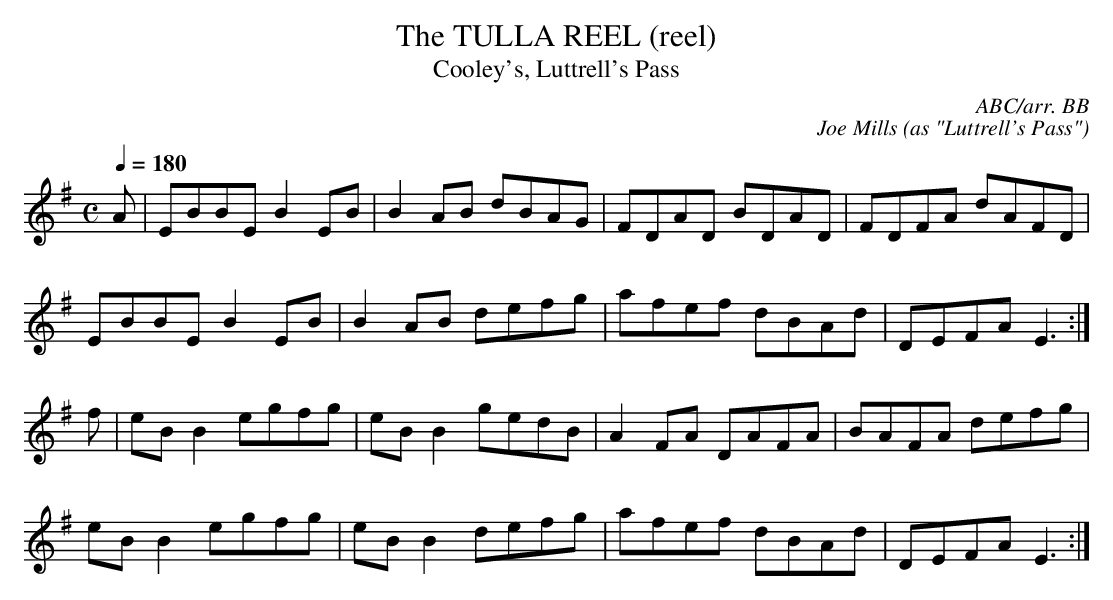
X:1
T:TULLA REEL (reel), The
T:Cooley's, Luttrell's Pass
C:ABC/arr. BB
C:Joe Mills (as "Luttrell's Pass")
M:C
L:1/8
Q:1/4=180
K:Em
A|EBBE B2EB|B2AB dBAG|FDAD BDAD|FDFA dAFD|
EBBE B2EB|B2AB defg|afef dBAd|DEFA E3:|
f|eBB2 egfg|eBB2 gedB|A2FA DAFA|BAFA defg|
eBB2 egfg|eBB2 defg|afef dBAd|DEFA E3:|
